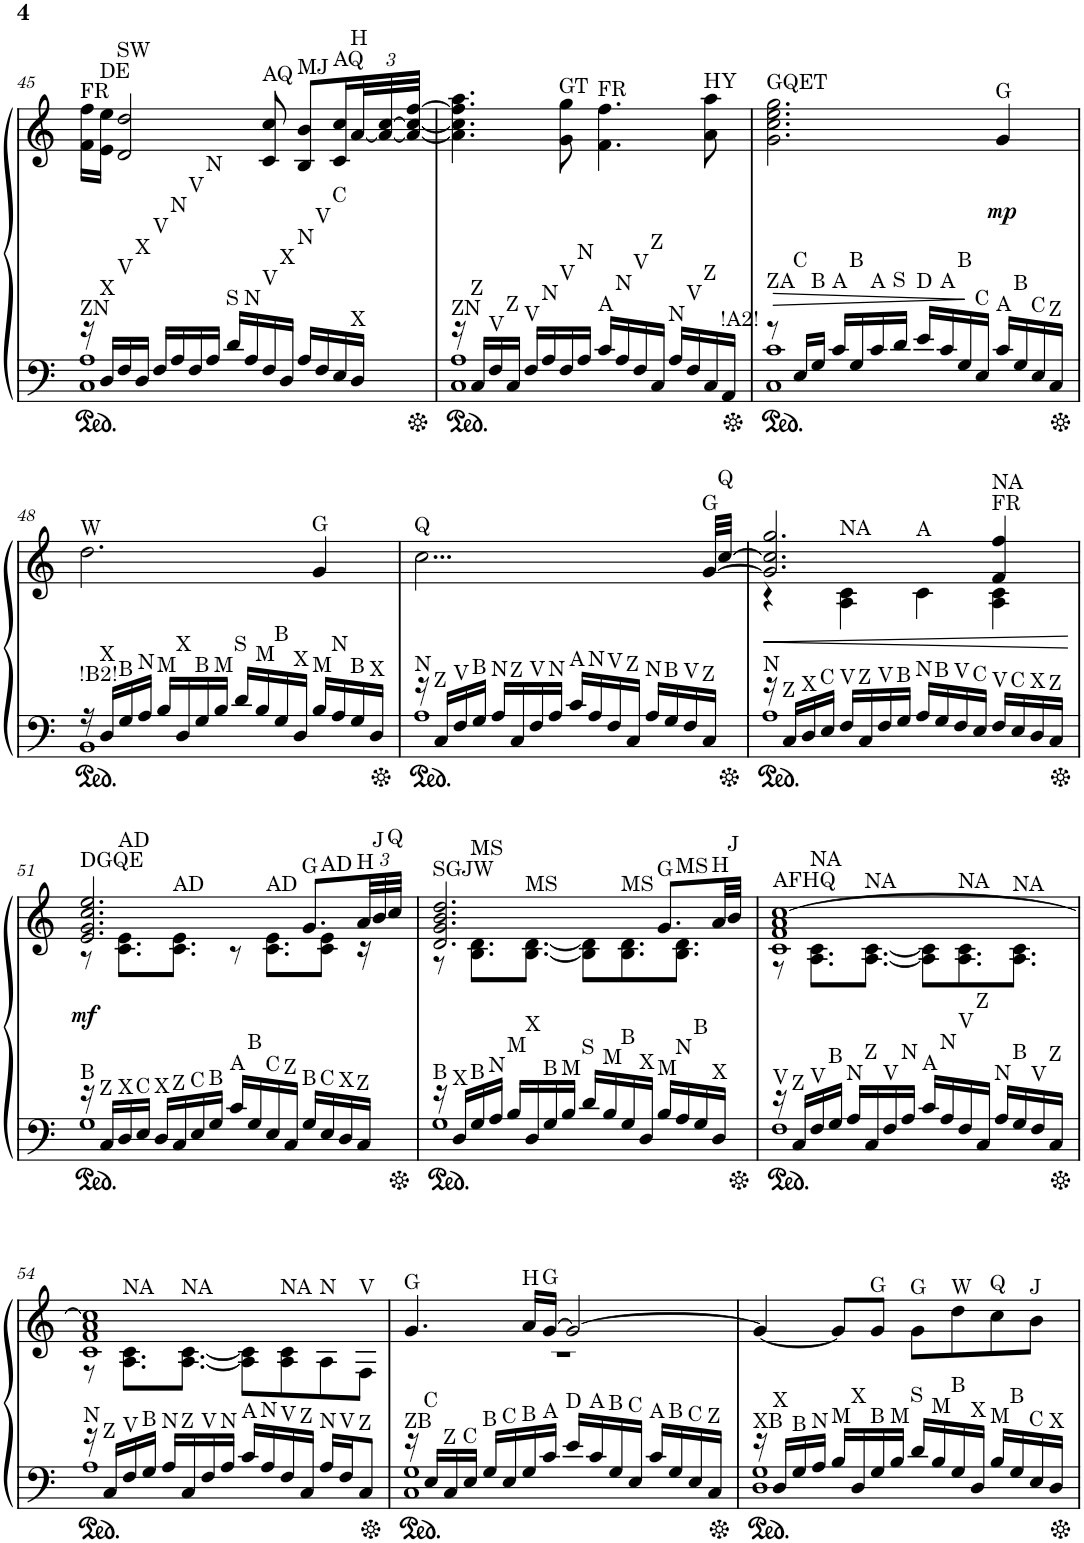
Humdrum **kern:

**kern	**kern	**dynam
*part1	*part1	*part1
*staff2	*staff1	*staff1/2
*I"Piano	*	*
*I'Pno.	*	*
!!LO:PB:g=z
*clefF4	*clefG2	*
*k[]	*k[]	*
*M4/4	*M4/4	*
=45	=45	=45
*^	*	*
!	!	!LO:TX:a:t=FR	!
!LO:TX:a:t=ZN	!	!	!
16r	1C 1A	16f\ 16ff\LL	.
!	!	!LO:TX:a:t=DE	!
!LO:TX:a:t=X	!	!	!
16D/LL	.	16e\ 16ee\JJ	.
!	!	!LO:TX:a:t=SW	!
!LO:TX:a:t=V	!	!	!
16F/	.	2d/ 2dd/	.
!LO:TX:a:t=X	!	!	!
16D/JJ	.	.	.
!LO:TX:a:t=V	!	!	!
16F/LL	.	.	.
!LO:TX:a:t=N	!	!	!
16A/	.	.	.
!LO:TX:a:t=V	!	!	!
16F/	.	.	.
!LO:TX:a:t=N	!	!	!
16A/JJ	.	.	.
!LO:TX:a:t=S	!	!	!
16d/LL	.	.	.
!LO:TX:a:t=N	!	!	!
16A/	.	.	.
!	!	!LO:TX:a:t=AQ	!
!LO:TX:a:t=V	!	!	!
16F/	.	8c/ 8cc/	.
!LO:TX:a:t=X	!	!	!
16D/JJ	.	.	.
!	!	!LO:TX:a:t=MJ	!
!LO:TX:a:t=N	!	!	!
16A/LL	.	8B/ 8b/L	.
!LO:TX:a:t=V	!	!	!
16F/	.	.	.
!	!	!LO:TX:a:t=AQ	!
!LO:TX:a:t=C	!	!	!
16E/	.	16c/ 16cc/L	.
*	*	*Xbrackettup	*
!	!	!LO:TX:a:t=H	!
!LO:TX:a:t=X	!	!	!
16D/JJ	.	[48a/L	.
.	.	48a/_ [48cc/	.
.	.	48a/_ 48cc/_ [48ff/JJJ	.
=46	=46	=46	=46
!LO:TX:a:t=ZN	!	!	!
16r	1C 1A	4.a\] 4.cc\] 4.ff\] 4.aa\	.
!LO:TX:a:t=Z	!	!	!
16C/LL	.	.	.
!LO:TX:a:t=V	!	!	!
16F/	.	.	.
!LO:TX:a:t=Z	!	!	!
16C/JJ	.	.	.
!LO:TX:a:t=V	!	!	!
16F/LL	.	.	.
!LO:TX:a:t=N	!	!	!
16A/	.	.	.
!	!	!LO:TX:a:t=GT	!
!LO:TX:a:t=V	!	!	!
16F/	.	8g\ 8gg\	.
!LO:TX:a:t=N	!	!	!
16A/JJ	.	.	.
!	!	!LO:TX:a:t=FR	!
!LO:TX:a:t=A	!	!	!
16c/LL	.	4.f\ 4.ff\	.
!LO:TX:a:t=N	!	!	!
16A/	.	.	.
!LO:TX:a:t=V	!	!	!
16F/	.	.	.
!LO:TX:a:t=Z	!	!	!
16C/JJ	.	.	.
!LO:TX:a:t=N	!	!	!
16A/LL	.	.	.
!LO:TX:a:t=V	!	!	!
16F/	.	.	.
!	!	!LO:TX:a:t=HY	!
!LO:TX:a:t=Z	!	!	!
16C/	.	8a\ 8aa\	.
!LO:TX:a:t=!A2!	!	!	!
16AA/JJ	.	.	.
=47	=47	=47	=47
!	!	!LO:TX:a:t=GQET	!
!LO:TX:a:t=ZA	!	!	!
8r	1C 1c	2.g\ 2.cc\ 2.ee\ 2.gg\	.
!LO:TX:a:t=C	!	!	!
16E/LL	.	.	.
!LO:TX:a:t=B	!	!	!
16G/JJ	.	.	.
!LO:TX:a:t=A	!	!	!
16c/LL	.	.	.
!LO:TX:a:t=B	!	!	!
16G/	.	.	.
!LO:TX:a:t=A	!	!	!
16c/	.	.	.
!LO:TX:a:t=S	!	!	!
16d/JJ	.	.	.
!LO:TX:a:t=D	!	!	!
16e/LL	.	.	.
!LO:TX:a:t=A	!	!	!
16c/	.	.	.
!LO:TX:a:t=B	!	!	!
16G/	.	.	.
!LO:TX:a:t=C	!	!	!
16E/JJ	.	.	.
!	!	!LO:TX:a:t=G	!
!LO:TX:a:t=A	!	!	!
!	!	!	!LO:DY:b
16c/LL	.	4g/	mp
!LO:TX:a:t=B	!	!	!
16G/	.	.	.
!LO:TX:a:t=C	!	!	!
16E/	.	.	.
!LO:TX:a:t=Z	!	!	!
16C/JJ	.	.	.
!!LO:LB:g=z
=48	=48	=48	=48
!	!	!LO:TX:a:t=W	!
!LO:TX:a:t=!B2!	!	!	!
16r	1BB	2.dd\	.
!LO:TX:a:t=X	!	!	!
16D/LL	.	.	.
!LO:TX:a:t=B	!	!	!
16G/	.	.	.
!LO:TX:a:t=N	!	!	!
16A/JJ	.	.	.
!LO:TX:a:t=M	!	!	!
16B/LL	.	.	.
!LO:TX:a:t=X	!	!	!
16D/	.	.	.
!LO:TX:a:t=B	!	!	!
16G/	.	.	.
!LO:TX:a:t=M	!	!	!
16B/JJ	.	.	.
!LO:TX:a:t=S	!	!	!
16d/LL	.	.	.
!LO:TX:a:t=M	!	!	!
16B/	.	.	.
!LO:TX:a:t=B	!	!	!
16G/	.	.	.
!LO:TX:a:t=X	!	!	!
16D/JJ	.	.	.
!	!	!LO:TX:a:t=G	!
!LO:TX:a:t=M	!	!	!
16B/LL	.	4g/	.
!LO:TX:a:t=N	!	!	!
16A/	.	.	.
!LO:TX:a:t=B	!	!	!
16G/	.	.	.
!LO:TX:a:t=X	!	!	!
16D/JJ	.	.	.
=49	=49	=49	=49
!	!	!LO:TX:a:t=Q	!
!LO:TX:a:t=N	!	!	!
16r	1A	2...cc\	.
!LO:TX:a:t=Z	!	!	!
16C/LL	.	.	.
!LO:TX:a:t=V	!	!	!
16F/	.	.	.
!LO:TX:a:t=B	!	!	!
16G/JJ	.	.	.
!LO:TX:a:t=N	!	!	!
16A/LL	.	.	.
!LO:TX:a:t=Z	!	!	!
16C/	.	.	.
!LO:TX:a:t=V	!	!	!
16F/	.	.	.
!LO:TX:a:t=N	!	!	!
16A/JJ	.	.	.
!LO:TX:a:t=A	!	!	!
16c/LL	.	.	.
!LO:TX:a:t=N	!	!	!
16A/	.	.	.
!LO:TX:a:t=V	!	!	!
16F/	.	.	.
!LO:TX:a:t=Z	!	!	!
16C/JJ	.	.	.
!LO:TX:a:t=N	!	!	!
16A/LL	.	.	.
!LO:TX:a:t=B	!	!	!
16G/	.	.	.
!LO:TX:a:t=V	!	!	!
16F/	.	.	.
!	!	!LO:TX:a:t=G	!
!LO:TX:a:t=Z	!	!	!
16C/JJ	.	[32g/LLL	.
!	!	!LO:TX:a:t=Q	!
.	.	[32cc/JJJ	.
=50	=50	=50	=50
!LO:TX:a:t=N	!	!	!
!	!	!	!LO:HP:b
*	*	*^	*
16r	1A	2.g/] 2.cc/] 2.gg/	4r	<
!LO:TX:a:t=Z	!	!	!	!
16C/LL	.	.	.	.
!LO:TX:a:t=X	!	!	!	!
16D/	.	.	.	.
!LO:TX:a:t=C	!	!	!	!
16E/JJ	.	.	.	.
!	!	!	!LO:TX:a:t=NA	!
!LO:TX:a:t=V	!	!	!	!
16F/LL	.	.	4A\ 4c\	.
!LO:TX:a:t=Z	!	!	!	!
16C/	.	.	.	.
!LO:TX:a:t=V	!	!	!	!
16F/	.	.	.	.
!LO:TX:a:t=B	!	!	!	!
16G/JJ	.	.	.	.
!	!	!	!LO:TX:a:t=A	!
!LO:TX:a:t=N	!	!	!	!
16A/LL	.	.	4c\	.
!LO:TX:a:t=B	!	!	!	!
16G/	.	.	.	.
!LO:TX:a:t=V	!	!	!	!
16F/	.	.	.	.
!LO:TX:a:t=C	!	!	!	!
16E/JJ	.	.	.	.
!	!	!LO:TX:a:t=FR	!	!
!	!	!LO:TX:a:t=NA	!	!
!LO:TX:a:t=V	!	!	!	!
16F/LL	.	4f/ 4ff/	4A\ 4c\	.
!LO:TX:a:t=C	!	!	!	!
16E/	.	.	.	.
!LO:TX:a:t=X	!	!	!	!
16D/	.	.	.	.
!LO:TX:a:t=Z	!	!	!	!
16C/JJ	.	.	.	.
*v	*v	*	*	*
*	*v	*v	*
.	.	[
!!LO:LB:g=z
=51	=51	=51
*^	*^	*
!	!	!LO:TX:a:t=DGQE	!	!
!LO:TX:a:t=B	!	!	!	!
!	!	!	!	!LO:DY:b
16r	1G	2.e/ 2.g/ 2.cc/ 2.ee/	8r	mf
!LO:TX:a:t=Z	!	!	!	!
16C/LL	.	.	.	.
!	!	!	!LO:TX:a:t=AD	!
!LO:TX:a:t=X	!	!	!	!
16D/	.	.	8.c\ 8.e\L	.
!LO:TX:a:t=C	!	!	!	!
16E/JJ	.	.	.	.
!LO:TX:a:t=X	!	!	!	!
16D/LL	.	.	.	.
!	!	!	!LO:TX:a:t=AD	!
!LO:TX:a:t=Z	!	!	!	!
16C/	.	.	8.c\ 8.e\J	.
!LO:TX:a:t=C	!	!	!	!
16E/	.	.	.	.
!LO:TX:a:t=B	!	!	!	!
16G/JJ	.	.	.	.
!LO:TX:a:t=A	!	!	!	!
16c/LL	.	.	8r	.
!LO:TX:a:t=B	!	!	!	!
16G/	.	.	.	.
!	!	!	!LO:TX:a:t=AD	!
!LO:TX:a:t=C	!	!	!	!
16E/	.	.	8.c\ 8.e\L	.
!LO:TX:a:t=Z	!	!	!	!
16C/JJ	.	.	.	.
!	!	!LO:TX:a:t=G	!	!
!LO:TX:a:t=B	!	!	!	!
16G/LL	.	8.g/L	.	.
!	!	!	!LO:TX:a:t=AD	!
!LO:TX:a:t=C	!	!	!	!
16E/	.	.	8c\ 8e\J	.
!LO:TX:a:t=X	!	!	!	!
16D/	.	.	.	.
!	!	!LO:TX:a:t=H	!	!
!LO:TX:a:t=Z	!	!	!	!
16C/JJ	.	48a/LL	16r	.
!	!	!LO:TX:a:t=J	!	!
.	.	48b/	.	.
!	!	!LO:TX:a:t=Q	!	!
.	.	48cc/JJJ	.	.
=52	=52	=52	=52	=52
!	!	!LO:TX:a:t=SGJW	!	!
!LO:TX:a:t=B	!	!	!	!
16r	1G	2.d/ 2.g/ 2.b/ 2.dd/	8r	.
!LO:TX:a:t=X	!	!	!	!
16D/LL	.	.	.	.
!	!	!	!LO:TX:a:t=MS	!
!LO:TX:a:t=B	!	!	!	!
16G/	.	.	8.B\ 8.d\L	.
!LO:TX:a:t=N	!	!	!	!
16A/JJ	.	.	.	.
!LO:TX:a:t=M	!	!	!	!
16B/LL	.	.	.	.
!	!	!	!LO:TX:a:t=MS	!
!LO:TX:a:t=X	!	!	!	!
16D/	.	.	[8.B\ [8.d\J	.
!LO:TX:a:t=B	!	!	!	!
16G/	.	.	.	.
!LO:TX:a:t=M	!	!	!	!
16B/JJ	.	.	.	.
!LO:TX:a:t=S	!	!	!	!
16d/LL	.	.	8B\] 8d\]L	.
!LO:TX:a:t=M	!	!	!	!
16B/	.	.	.	.
!	!	!	!LO:TX:a:t=MS	!
!LO:TX:a:t=B	!	!	!	!
16G/	.	.	8.B\ 8.d\	.
!LO:TX:a:t=X	!	!	!	!
16D/JJ	.	.	.	.
!	!	!LO:TX:a:t=G	!	!
!LO:TX:a:t=M	!	!	!	!
16B/LL	.	8.g/L	.	.
!	!	!	!LO:TX:a:t=MS	!
!LO:TX:a:t=N	!	!	!	!
16A/	.	.	8.B\ 8.d\J	.
!LO:TX:a:t=B	!	!	!	!
16G/	.	.	.	.
!	!	!LO:TX:a:t=H	!	!
!LO:TX:a:t=X	!	!	!	!
16D/JJ	.	32a/LL	.	.
!	!	!LO:TX:a:t=J	!	!
.	.	32b/JJJ	.	.
=53	=53	=53	=53	=53
!	!	!LO:TX:a:t=AFHQ	!	!
!LO:TX:a:t=V	!	!	!	!
16r	1F	1c 1f 1a [1cc	8r	.
!LO:TX:a:t=Z	!	!	!	!
16C/LL	.	.	.	.
!	!	!	!LO:TX:a:t=NA	!
!LO:TX:a:t=V	!	!	!	!
16F/	.	.	8.A\ 8.c\L	.
!LO:TX:a:t=B	!	!	!	!
16G/JJ	.	.	.	.
!LO:TX:a:t=N	!	!	!	!
16A/LL	.	.	.	.
!	!	!	!LO:TX:a:t=NA	!
!LO:TX:a:t=Z	!	!	!	!
16C/	.	.	[8.A\ [8.c\J	.
!LO:TX:a:t=V	!	!	!	!
16F/	.	.	.	.
!LO:TX:a:t=N	!	!	!	!
16A/JJ	.	.	.	.
!LO:TX:a:t=A	!	!	!	!
16c/LL	.	.	8A\] 8c\]L	.
!LO:TX:a:t=N	!	!	!	!
16A/	.	.	.	.
!	!	!	!LO:TX:a:t=NA	!
!LO:TX:a:t=V	!	!	!	!
16F/	.	.	8.A\ 8.c\	.
!LO:TX:a:t=Z	!	!	!	!
16C/JJ	.	.	.	.
!LO:TX:a:t=N	!	!	!	!
16A/LL	.	.	.	.
!	!	!	!LO:TX:a:t=NA	!
!LO:TX:a:t=B	!	!	!	!
16G/	.	.	8.A\ 8.c\J	.
!LO:TX:a:t=V	!	!	!	!
16F/	.	.	.	.
!LO:TX:a:t=Z	!	!	!	!
16C/JJ	.	.	.	.
!!LO:LB:g=z	!!
=54	=54	=54	=54	=54
!LO:TX:a:t=N	!	!	!	!
16r	1A	1c 1f 1a 1cc]	8r	.
!LO:TX:a:t=Z	!	!	!	!
16C/LL	.	.	.	.
!	!	!	!LO:TX:a:t=NA	!
!LO:TX:a:t=V	!	!	!	!
16F/	.	.	8.A\ 8.c\L	.
!LO:TX:a:t=B	!	!	!	!
16G/JJ	.	.	.	.
!LO:TX:a:t=N	!	!	!	!
16A/LL	.	.	.	.
!	!	!	!LO:TX:a:t=NA	!
!LO:TX:a:t=Z	!	!	!	!
16C/	.	.	[8.A\ [8.c\J	.
!LO:TX:a:t=V	!	!	!	!
16F/	.	.	.	.
!LO:TX:a:t=N	!	!	!	!
16A/JJ	.	.	.	.
!LO:TX:a:t=A	!	!	!	!
16c/LL	.	.	8A\] 8c\]L	.
!LO:TX:a:t=N	!	!	!	!
16A/	.	.	.	.
!	!	!	!LO:TX:a:t=NA	!
!LO:TX:a:t=V	!	!	!	!
16F/	.	.	8A\ 8c\	.
!LO:TX:a:t=Z	!	!	!	!
16C/JJ	.	.	.	.
!	!	!	!LO:TX:a:t=N	!
!LO:TX:a:t=N	!	!	!	!
16A/LL	.	.	8A\	.
!LO:TX:a:t=V	!	!	!	!
16F/J	.	.	.	.
!	!	!	!LO:TX:a:t=V	!
!LO:TX:a:t=Z	!	!	!	!
8C/J	.	.	8F\J	.
=55	=55	=55	=55	=55
!	!	!LO:TX:a:t=G	!	!
!LO:TX:a:t=ZB	!	!	!	!
16r	1C 1G	4.g/	1r	.
!LO:TX:a:t=C	!	!	!	!
16E/LL	.	.	.	.
!LO:TX:a:t=Z	!	!	!	!
16C/	.	.	.	.
!LO:TX:a:t=C	!	!	!	!
16E/JJ	.	.	.	.
!LO:TX:a:t=B	!	!	!	!
16G/LL	.	.	.	.
!LO:TX:a:t=C	!	!	!	!
16E/	.	.	.	.
!	!	!LO:TX:a:t=H	!	!
!LO:TX:a:t=B	!	!	!	!
16G/	.	16a/LL	.	.
!	!	!LO:TX:a:t=G	!	!
!LO:TX:a:t=A	!	!	!	!
16c/JJ	.	[16g/JJ	.	.
!LO:TX:a:t=D	!	!	!	!
16e/LL	.	2g/_	.	.
!LO:TX:a:t=A	!	!	!	!
16c/	.	.	.	.
!LO:TX:a:t=B	!	!	!	!
16G/	.	.	.	.
!LO:TX:a:t=C	!	!	!	!
16E/JJ	.	.	.	.
!LO:TX:a:t=A	!	!	!	!
16c/LL	.	.	.	.
!LO:TX:a:t=B	!	!	!	!
16G/	.	.	.	.
!LO:TX:a:t=C	!	!	!	!
16E/	.	.	.	.
!LO:TX:a:t=Z	!	!	!	!
16C/JJ	.	.	.	.
*	*	*v	*v	*
=56	=56	=56	=56
!LO:TX:a:t=XB	!	!	!
16r	1D 1G	4g/_	.
!LO:TX:a:t=X	!	!	!
16D/LL	.	.	.
!LO:TX:a:t=B	!	!	!
16G/	.	.	.
!LO:TX:a:t=N	!	!	!
16A/JJ	.	.	.
!LO:TX:a:t=M	!	!	!
16B/LL	.	8g/L]	.
!LO:TX:a:t=X	!	!	!
16D/	.	.	.
!	!	!LO:TX:a:t=G	!
!LO:TX:a:t=B	!	!	!
16G/	.	8g/J	.
!LO:TX:a:t=M	!	!	!
16B/JJ	.	.	.
!	!	!LO:TX:a:t=G	!
!LO:TX:a:t=S	!	!	!
16d/LL	.	8g\L	.
!LO:TX:a:t=M	!	!	!
16B/	.	.	.
!	!	!LO:TX:a:t=W	!
!LO:TX:a:t=B	!	!	!
16G/	.	8dd\	.
!LO:TX:a:t=X	!	!	!
16D/JJ	.	.	.
!	!	!LO:TX:a:t=Q	!
!LO:TX:a:t=M	!	!	!
16B/LL	.	8cc\	.
!LO:TX:a:t=B	!	!	!
16G/	.	.	.
!	!	!LO:TX:a:t=J	!
!LO:TX:a:t=C	!	!	!
16E/	.	8b\J	.
!LO:TX:a:t=X	!	!	!
16D/JJ	.	.	.
*v	*v	*	*
=	=	=
*-	*-	*-
